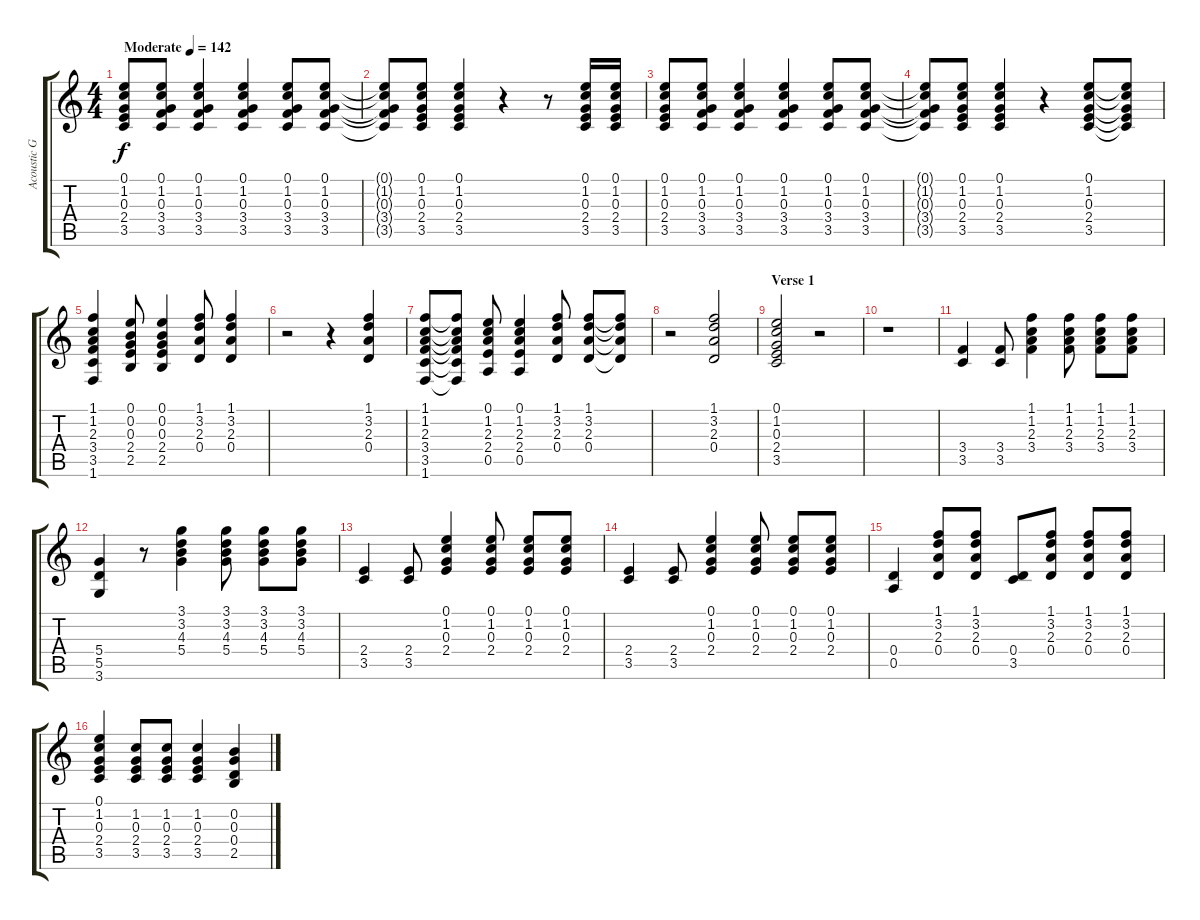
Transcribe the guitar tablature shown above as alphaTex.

\track ("Acoustic Guitar" "Acoustic G") {instrument acousticguitarnylon}
\staff {score tabs}
\tuning (E4 B3 G3 D3 A2 E2) {hide}
\ts (4 4)
\tempo (142 "Moderate")
\clef g2
\ks c
(0.1 1.2 0.3 2.4 3.5).8{dy f instrument acousticguitarnylon} (0.1 1.2 0.3 3.4 3.5).8 (0.1 1.2 0.3 3.4 3.5).4 (0.1 1.2 0.3 3.4 3.5).4 (0.1 1.2 0.3 3.4 3.5).8 (0.1 1.2 0.3 3.4 3.5).8 |
(0.1{t} 1.2{t} 0.3{t} 3.4{t} 3.5{t}).8 (0.1 1.2 0.3 2.4 3.5).8 (0.1 1.2 0.3 2.4 3.5).4 r.4 r.8 (0.1 1.2 0.3 2.4 3.5).16 (0.1 1.2 0.3 2.4 3.5).16 |
(0.1 1.2 0.3 2.4 3.5).8 (0.1 1.2 0.3 3.4 3.5).8 (0.1 1.2 0.3 3.4 3.5).4 (0.1 1.2 0.3 3.4 3.5).4 (0.1 1.2 0.3 3.4 3.5).8 (0.1 1.2 0.3 3.4 3.5).8 |
(0.1{t} 1.2{t} 0.3{t} 3.4{t} 3.5{t}).8 (0.1 1.2 0.3 2.4 3.5).8 (0.1 1.2 0.3 2.4 3.5).4 r.4 (0.1 1.2 0.3 2.4 3.5).8 (0.1{t} 1.2{t} 0.3{t} 2.4{t} 3.5{t}).8 |
(1.1 1.2 2.3 3.4 3.5 1.6).4 (0.1 0.2 0.3 2.4 2.5).8 (0.1 0.2 0.3 2.4 2.5).4 (1.1 3.2 2.3 0.4).8 (1.1 3.2 2.3 0.4).4 |
r.2 r.4 (1.1 3.2 2.3 0.4).4 |
(1.1 1.2 2.3 3.4 3.5 1.6).8 (1.1{t} 1.2{t} 2.3{t} 3.4{t} 3.5{t} 1.6{t}).8 (0.1 1.2 2.3 2.4 0.5).8 (0.1 1.2 2.3 2.4 0.5).4 (1.1 3.2 2.3 0.4).8 (1.1 3.2 2.3 0.4).8 (1.1{t} 3.2{t} 2.3{t} 0.4{t}).8 |
r.2 (1.1 3.2 2.3 0.4).2 |
\section ("" "Verse 1")
(0.1 1.2 0.3 2.4 3.5).2 r.2 |
r.1 |
(3.4 3.5).4 (3.4 3.5).8 (1.1 1.2 2.3 3.4).4 (1.1 1.2 2.3 3.4).8 (1.1 1.2 2.3 3.4).8 (1.1 1.2 2.3 3.4).8 |
(5.4 5.5 3.6).4 r.8 (3.1 3.2 4.3 5.4).4 (3.1 3.2 4.3 5.4).8 (3.1 3.2 4.3 5.4).8 (3.1 3.2 4.3 5.4).8 |
(2.4 3.5).4 (2.4 3.5).8 (0.1 1.2 0.3 2.4).4 (0.1 1.2 0.3 2.4).8 (0.1 1.2 0.3 2.4).8 (0.1 1.2 0.3 2.4).8 |
(2.4 3.5).4 (2.4 3.5).8 (0.1 1.2 0.3 2.4).4 (0.1 1.2 0.3 2.4).8 (0.1 1.2 0.3 2.4).8 (0.1 1.2 0.3 2.4).8 |
(0.4 0.5).4 (1.1 3.2 2.3 0.4).8 (1.1 3.2 2.3 0.4).8 (0.4 3.5).8 (1.1 3.2 2.3 0.4).8 (1.1 3.2 2.3 0.4).8 (1.1 3.2 2.3 0.4).8 |
(0.1 1.2 0.3 2.4 3.5).4 (1.2 0.3 2.4 3.5).8 (1.2 0.3 2.4 3.5).8 (1.2 0.3 2.4 3.5).4 (0.2 0.3 0.4 2.5).4
